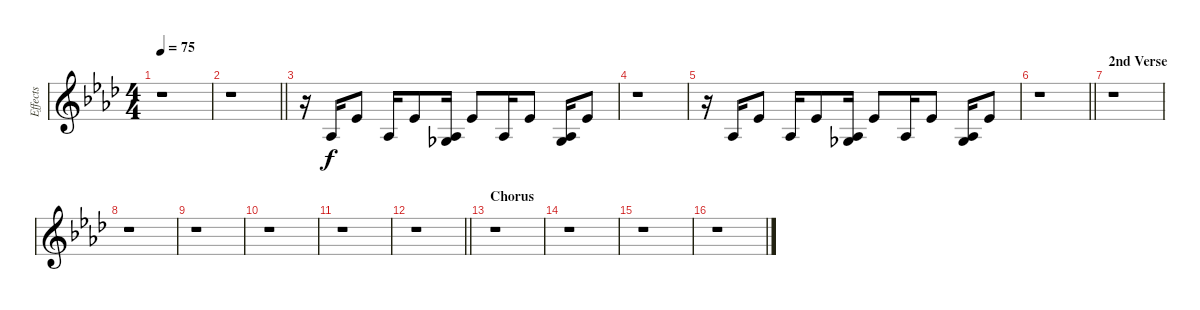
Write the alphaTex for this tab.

\track ("Effects" "Effects") {instrument fx6goblins}
\staff {score}
\tuning (E4 B3 G3 D3 A2 E2) {hide}
\ts (4 4)
\tempo 75
\clef g2
\ks fminor
r.1{dy f} |
\barLineRight lightlight
r.1 |
r.16{instrument electricpiano1} 6.4.16 4.2.8 6.4.16 4.2.8 (1.3 4.4).16 4.2.8 1.3.16 4.2.8 (1.3 4.4).16 4.2.8 |
r.1 |
r.16 1.3.16 4.2.8 1.3.16 4.2.8 (1.3 4.4).16 4.2.8 1.3.16 4.2.8 (1.3 4.4).16 4.2.8 |
\barLineRight lightlight
r.1 |
\section ("" "2nd Verse")
r.1 |
r.1 |
r.1 |
r.1 |
r.1 |
\barLineRight lightlight
r.1 |
\section ("" "Chorus")
r.1 |
r.1 |
r.1 |
r.1
